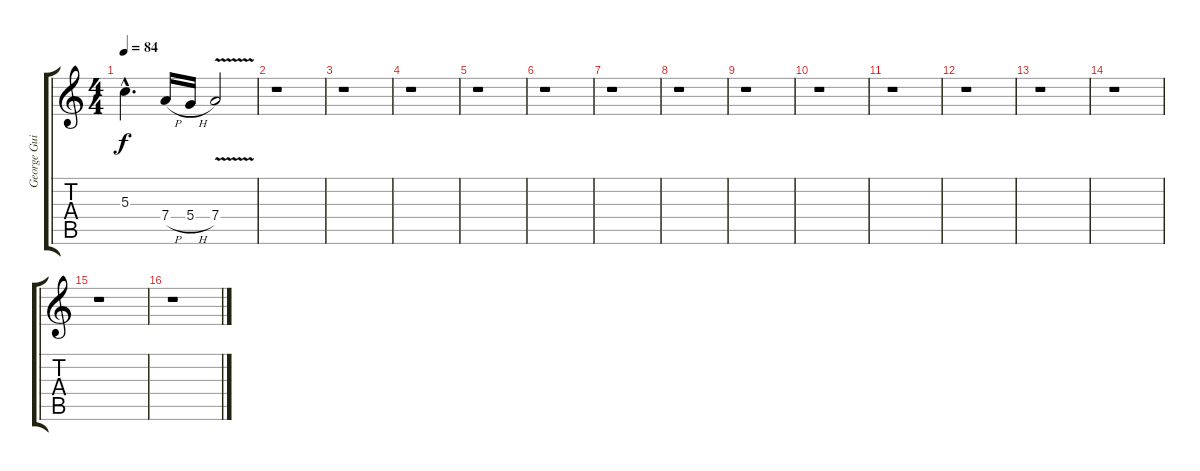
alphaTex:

\track ("George Guitar" "George Gui") {instrument distortionguitar}
\staff {score tabs}
\tuning (E4 B3 G3 D3 A2 E2) {hide}
\ts (4 4)
\tempo 84
\clef g2
\ks c
5.3{hac}.4{d dy f} 7.4{h}.16 5.4{h}.16 7.4{v}.2 |
r.1 |
r.1 |
r.1 |
r.1 |
r.1 |
r.1 |
r.1 |
r.1 |
r.1 |
r.1 |
r.1 |
r.1 |
r.1 |
r.1 |
r.1
